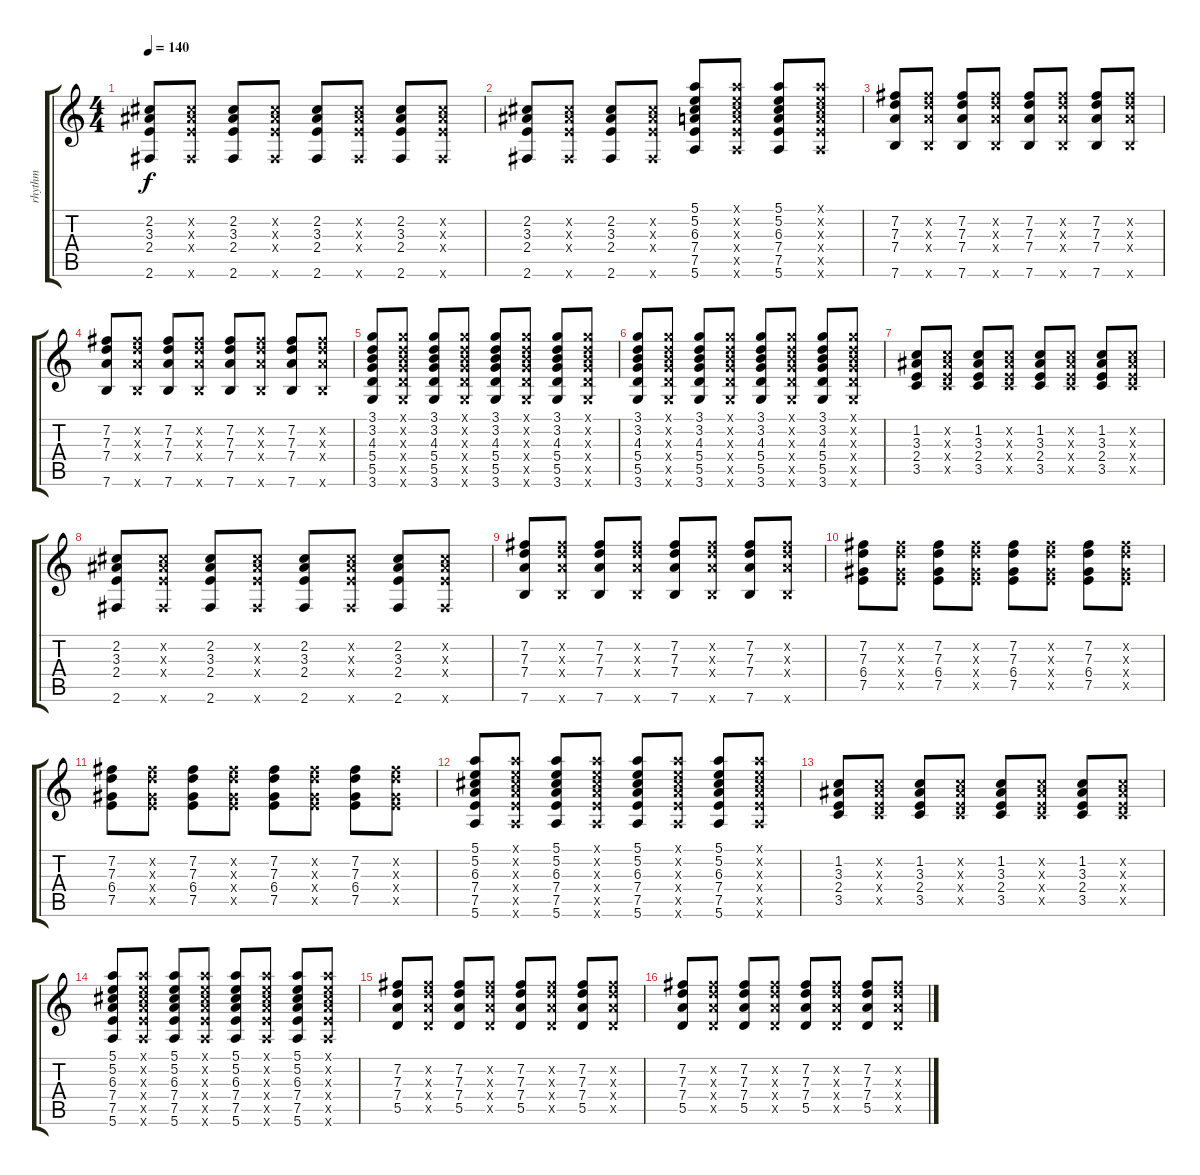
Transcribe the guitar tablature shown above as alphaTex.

\track ("rhythm" "rhythm") {instrument acousticguitarnylon}
\staff {score tabs}
\tuning (E4 B3 G3 D3 A2 E2) {hide}
\ts (4 4)
\tempo 140
\clef g2
\ks c
(2.2 3.3 2.4 2.6).8{dy f} (2.2{x} 3.3{x} 2.4{x} 2.6{x}).8 (2.2 3.3 2.4 2.6).8 (2.2{x} 3.3{x} 2.4{x} 2.6{x}).8 (2.2 3.3 2.4 2.6).8 (2.2{x} 3.3{x} 2.4{x} 2.6{x}).8 (2.2 3.3 2.4 2.6).8 (2.2{x} 3.3{x} 2.4{x} 2.6{x}).8 |
(2.2 3.3 2.4 2.6).8 (2.2{x} 3.3{x} 2.4{x} 2.6{x}).8 (2.2 3.3 2.4 2.6).8 (2.2{x} 3.3{x} 2.4{x} 2.6{x}).8 (5.1 5.2 6.3 7.4 7.5 5.6).8 (5.1{x} 5.2{x} 6.3{x} 7.4{x} 7.5{x} 5.6{x}).8 (5.1 5.2 6.3 7.4 7.5 5.6).8 (5.1{x} 5.2{x} 6.3{x} 7.4{x} 7.5{x} 5.6{x}).8 |
(7.2 7.3 7.4 7.6).8 (7.2{x} 7.3{x} 7.4{x} 7.6{x}).8 (7.2 7.3 7.4 7.6).8 (7.2{x} 7.3{x} 7.4{x} 7.6{x}).8 (7.2 7.3 7.4 7.6).8 (7.2{x} 7.3{x} 7.4{x} 7.6{x}).8 (7.2 7.3 7.4 7.6).8 (7.2{x} 7.3{x} 7.4{x} 7.6{x}).8 |
(7.2 7.3 7.4 7.6).8 (7.2{x} 7.3{x} 7.4{x} 7.6{x}).8 (7.2 7.3 7.4 7.6).8 (7.2{x} 7.3{x} 7.4{x} 7.6{x}).8 (7.2 7.3 7.4 7.6).8 (7.2{x} 7.3{x} 7.4{x} 7.6{x}).8 (7.2 7.3 7.4 7.6).8 (7.2{x} 7.3{x} 7.4{x} 7.6{x}).8 |
(3.1 3.2 4.3 5.4 5.5 3.6).8 (3.1{x} 3.2{x} 4.3{x} 5.4{x} 5.5{x} 3.6{x}).8 (3.1 3.2 4.3 5.4 5.5 3.6).8 (3.1{x} 3.2{x} 4.3{x} 5.4{x} 5.5{x} 3.6{x}).8 (3.1 3.2 4.3 5.4 5.5 3.6).8 (3.1{x} 3.2{x} 4.3{x} 5.4{x} 5.5{x} 3.6{x}).8 (3.1 3.2 4.3 5.4 5.5 3.6).8 (3.1{x} 3.2{x} 4.3{x} 5.4{x} 5.5{x} 3.6{x}).8 |
(3.1 3.2 4.3 5.4 5.5 3.6).8 (3.1{x} 3.2{x} 4.3{x} 5.4{x} 5.5{x} 3.6{x}).8 (3.1 3.2 4.3 5.4 5.5 3.6).8 (3.1{x} 3.2{x} 4.3{x} 5.4{x} 5.5{x} 3.6{x}).8 (3.1 3.2 4.3 5.4 5.5 3.6).8 (3.1{x} 3.2{x} 4.3{x} 5.4{x} 5.5{x} 3.6{x}).8 (3.1 3.2 4.3 5.4 5.5 3.6).8 (3.1{x} 3.2{x} 4.3{x} 5.4{x} 5.5{x} 3.6{x}).8 |
(1.2 3.3 2.4 3.5).8 (1.2{x} 3.3{x} 2.4{x} 3.5{x}).8 (1.2 3.3 2.4 3.5).8 (1.2{x} 3.3{x} 2.4{x} 3.5{x}).8 (1.2 3.3 2.4 3.5).8 (1.2{x} 3.3{x} 2.4{x} 3.5{x}).8 (1.2 3.3 2.4 3.5).8 (1.2{x} 3.3{x} 2.4{x} 3.5{x}).8 |
(2.2 3.3 2.4 2.6).8 (2.2{x} 3.3{x} 2.4{x} 2.6{x}).8 (2.2 3.3 2.4 2.6).8 (2.2{x} 3.3{x} 2.4{x} 2.6{x}).8 (2.2 3.3 2.4 2.6).8 (2.2{x} 3.3{x} 2.4{x} 2.6{x}).8 (2.2 3.3 2.4 2.6).8 (2.2{x} 3.3{x} 2.4{x} 2.6{x}).8 |
(7.2 7.3 7.4 7.6).8 (7.2{x} 7.3{x} 7.4{x} 7.6{x}).8 (7.2 7.3 7.4 7.6).8 (7.2{x} 7.3{x} 7.4{x} 7.6{x}).8 (7.2 7.3 7.4 7.6).8 (7.2{x} 7.3{x} 7.4{x} 7.6{x}).8 (7.2 7.3 7.4 7.6).8 (7.2{x} 7.3{x} 7.4{x} 7.6{x}).8 |
(7.2 7.3 6.4 7.5).8 (7.2{x} 7.3{x} 6.4{x} 7.5{x}).8 (7.2 7.3 6.4 7.5).8 (7.2{x} 7.3{x} 6.4{x} 7.5{x}).8 (7.2 7.3 6.4 7.5).8 (7.2{x} 7.3{x} 6.4{x} 7.5{x}).8 (7.2 7.3 6.4 7.5).8 (7.2{x} 7.3{x} 6.4{x} 7.5{x}).8 |
(7.2 7.3 6.4 7.5).8 (7.2{x} 7.3{x} 6.4{x} 7.5{x}).8 (7.2 7.3 6.4 7.5).8 (7.2{x} 7.3{x} 6.4{x} 7.5{x}).8 (7.2 7.3 6.4 7.5).8 (7.2{x} 7.3{x} 6.4{x} 7.5{x}).8 (7.2 7.3 6.4 7.5).8 (7.2{x} 7.3{x} 6.4{x} 7.5{x}).8 |
(5.1 5.2 6.3 7.4 7.5 5.6).8 (5.1{x} 5.2{x} 6.3{x} 7.4{x} 7.5{x} 5.6{x}).8 (5.1 5.2 6.3 7.4 7.5 5.6).8 (5.1{x} 5.2{x} 6.3{x} 7.4{x} 7.5{x} 5.6{x}).8 (5.1 5.2 6.3 7.4 7.5 5.6).8 (5.1{x} 5.2{x} 6.3{x} 7.4{x} 7.5{x} 5.6{x}).8 (5.1 5.2 6.3 7.4 7.5 5.6).8 (5.1{x} 5.2{x} 6.3{x} 7.4{x} 7.5{x} 5.6{x}).8 |
(1.2 3.3 2.4 3.5).8 (1.2{x} 3.3{x} 2.4{x} 3.5{x}).8 (1.2 3.3 2.4 3.5).8 (1.2{x} 3.3{x} 2.4{x} 3.5{x}).8 (1.2 3.3 2.4 3.5).8 (1.2{x} 3.3{x} 2.4{x} 3.5{x}).8 (1.2 3.3 2.4 3.5).8 (1.2{x} 3.3{x} 2.4{x} 3.5{x}).8 |
(5.1 5.2 6.3 7.4 7.5 5.6).8 (5.1{x} 5.2{x} 6.3{x} 7.4{x} 7.5{x} 5.6{x}).8 (5.1 5.2 6.3 7.4 7.5 5.6).8 (5.1{x} 5.2{x} 6.3{x} 7.4{x} 7.5{x} 5.6{x}).8 (5.1 5.2 6.3 7.4 7.5 5.6).8 (5.1{x} 5.2{x} 6.3{x} 7.4{x} 7.5{x} 5.6{x}).8 (5.1 5.2 6.3 7.4 7.5 5.6).8 (5.1{x} 5.2{x} 6.3{x} 7.4{x} 7.5{x} 5.6{x}).8 |
(7.2 7.3 7.4 5.5).8 (7.2{x} 7.3{x} 7.4{x} 5.5{x}).8 (7.2 7.3 7.4 5.5).8 (7.2{x} 7.3{x} 7.4{x} 5.5{x}).8 (7.2 7.3 7.4 5.5).8 (7.2{x} 7.3{x} 7.4{x} 5.5{x}).8 (7.2 7.3 7.4 5.5).8 (7.2{x} 7.3{x} 7.4{x} 5.5{x}).8 |
(7.2 7.3 7.4 5.5).8 (7.2{x} 7.3{x} 7.4{x} 5.5{x}).8 (7.2 7.3 7.4 5.5).8 (7.2{x} 7.3{x} 7.4{x} 5.5{x}).8 (7.2 7.3 7.4 5.5).8 (7.2{x} 7.3{x} 7.4{x} 5.5{x}).8 (7.2 7.3 7.4 5.5).8 (7.2{x} 7.3{x} 7.4{x} 5.5{x}).8
